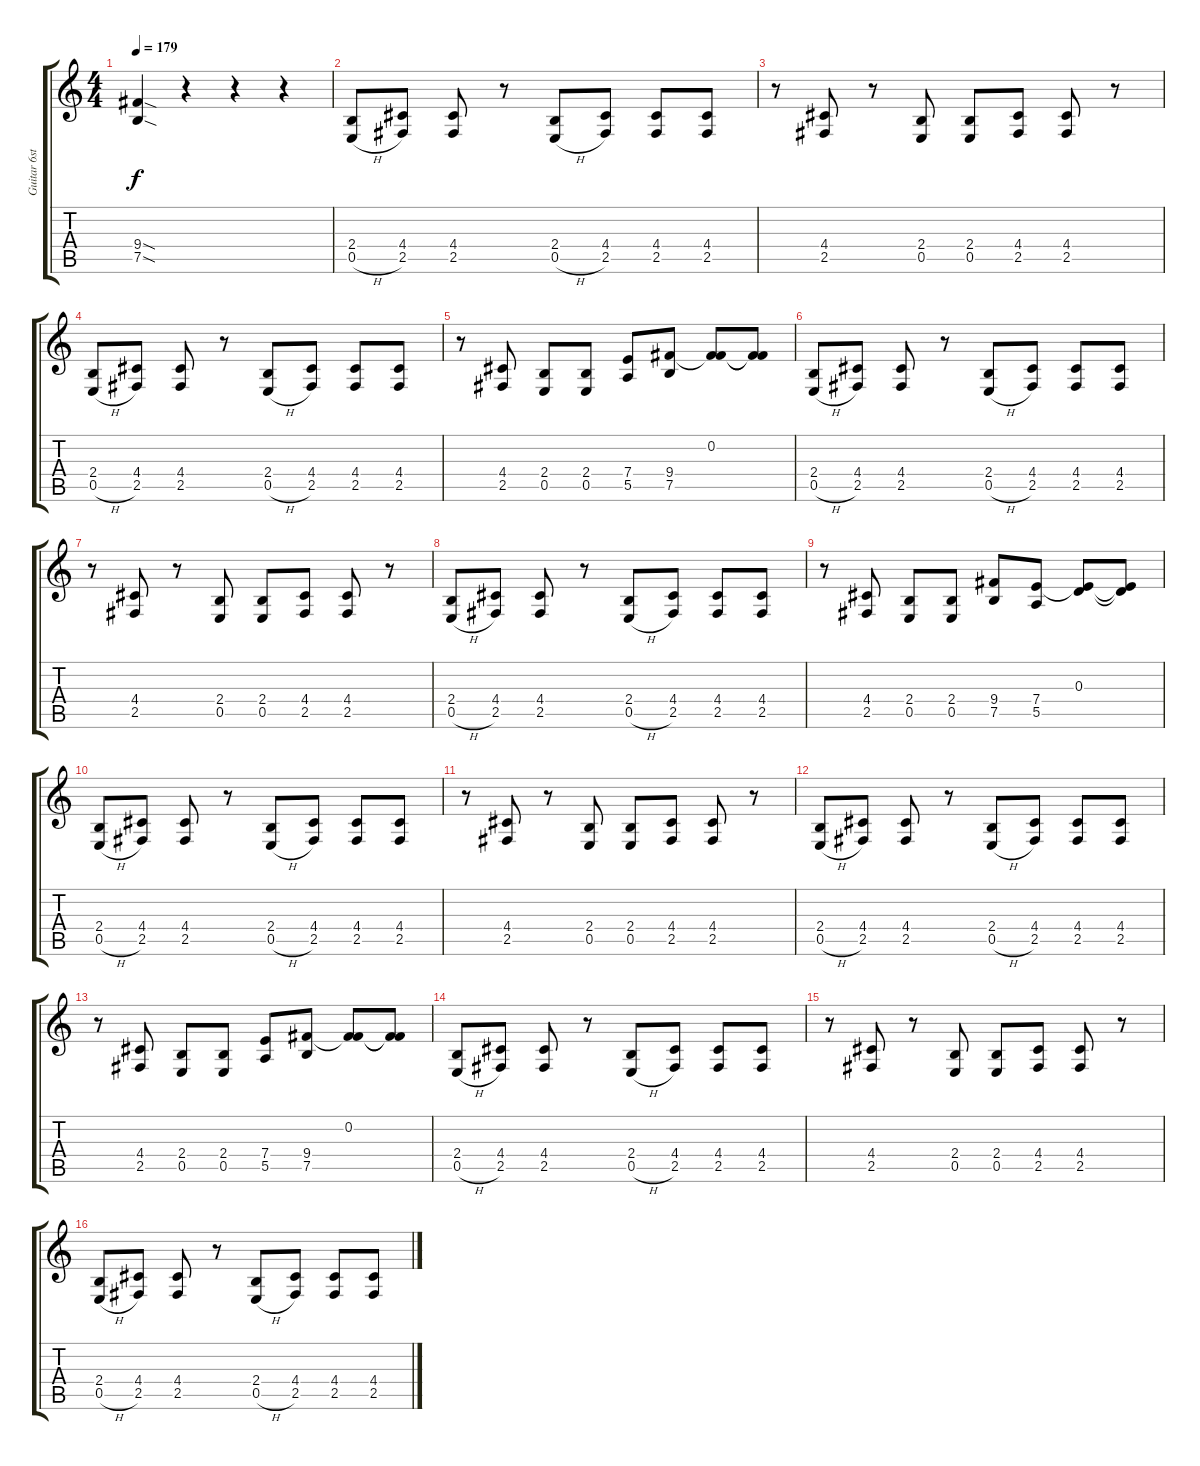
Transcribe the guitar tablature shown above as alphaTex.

\track ("Guitar 6str" "Guitar 6st") {instrument acousticguitarsteel}
\staff {score tabs}
\tuning (B3 Gb3 D3 A2 E2 B1) {hide}
\ts (4 4)
\tempo 179
\clef g2
\ks c
(9.4{sod t} 7.5{sod t}).4{dy f} r.4 r.4 r.4 |
(2.4 0.5{h}).8 (4.4 2.5).8 (4.4 2.5).8 r.8 (2.4 0.5{h}).8 (4.4 2.5).8 (4.4 2.5).8 (4.4 2.5).8 |
r.8 (4.4 2.5).8 r.8 (2.4 0.5).8 (2.4 0.5).8 (4.4 2.5).8 (4.4 2.5).8 r.8 |
(2.4 0.5{h}).8 (4.4 2.5).8 (4.4 2.5).8 r.8 (2.4 0.5{h}).8 (4.4 2.5).8 (4.4 2.5).8 (4.4 2.5).8 |
r.8 (4.4 2.5).8 (2.4 0.5).8 (2.4 0.5).8 (7.4 5.5).8 (9.4 7.5).8 (0.2 9.4{t}).8 (0.2{t} 9.4{t}).8 |
(2.4 0.5{h}).8 (4.4 2.5).8 (4.4 2.5).8 r.8 (2.4 0.5{h}).8 (4.4 2.5).8 (4.4 2.5).8 (4.4 2.5).8 |
r.8 (4.4 2.5).8 r.8 (2.4 0.5).8 (2.4 0.5).8 (4.4 2.5).8 (4.4 2.5).8 r.8 |
(2.4 0.5{h}).8 (4.4 2.5).8 (4.4 2.5).8 r.8 (2.4 0.5{h}).8 (4.4 2.5).8 (4.4 2.5).8 (4.4 2.5).8 |
r.8 (4.4 2.5).8 (2.4 0.5).8 (2.4 0.5).8 (9.4 7.5).8 (7.4 5.5).8 (0.3 7.4{t}).8 (0.3{t} 7.4{t}).8 |
(2.4 0.5{h}).8 (4.4 2.5).8 (4.4 2.5).8 r.8 (2.4 0.5{h}).8 (4.4 2.5).8 (4.4 2.5).8 (4.4 2.5).8 |
r.8 (4.4 2.5).8 r.8 (2.4 0.5).8 (2.4 0.5).8 (4.4 2.5).8 (4.4 2.5).8 r.8 |
(2.4 0.5{h}).8 (4.4 2.5).8 (4.4 2.5).8 r.8 (2.4 0.5{h}).8 (4.4 2.5).8 (4.4 2.5).8 (4.4 2.5).8 |
r.8 (4.4 2.5).8 (2.4 0.5).8 (2.4 0.5).8 (7.4 5.5).8 (9.4 7.5).8 (0.2 9.4{t}).8 (0.2{t} 9.4{t}).8 |
(2.4 0.5{h}).8 (4.4 2.5).8 (4.4 2.5).8 r.8 (2.4 0.5{h}).8 (4.4 2.5).8 (4.4 2.5).8 (4.4 2.5).8 |
r.8 (4.4 2.5).8 r.8 (2.4 0.5).8 (2.4 0.5).8 (4.4 2.5).8 (4.4 2.5).8 r.8 |
(2.4 0.5{h}).8 (4.4 2.5).8 (4.4 2.5).8 r.8 (2.4 0.5{h}).8 (4.4 2.5).8 (4.4 2.5).8 (4.4 2.5).8
